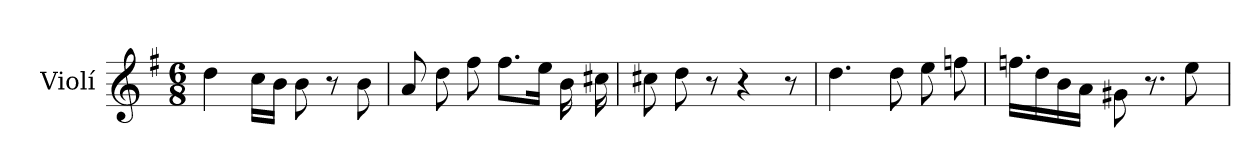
**kern
*part1
*staff1
*I"Violí
*I'Vl.
*clefG2
*k[f#]
*M6/8
=1
4dd\
16cc\LL
16b\JJ
8b\
8r
8b\
=2
8a/
8dd\
8ff#\
8.ff#\L
16ee\Jk
16b\
16cc#X\
=3
8cc#X\
8dd\
8r
4r
8r
=4
4.dd\
8dd\
8ee\
8ffn\
=5
16.ffn\LL
16dd\
16b\
16a\JJ
8g#X\
8.r
8ee\
32ryy
=
*-
